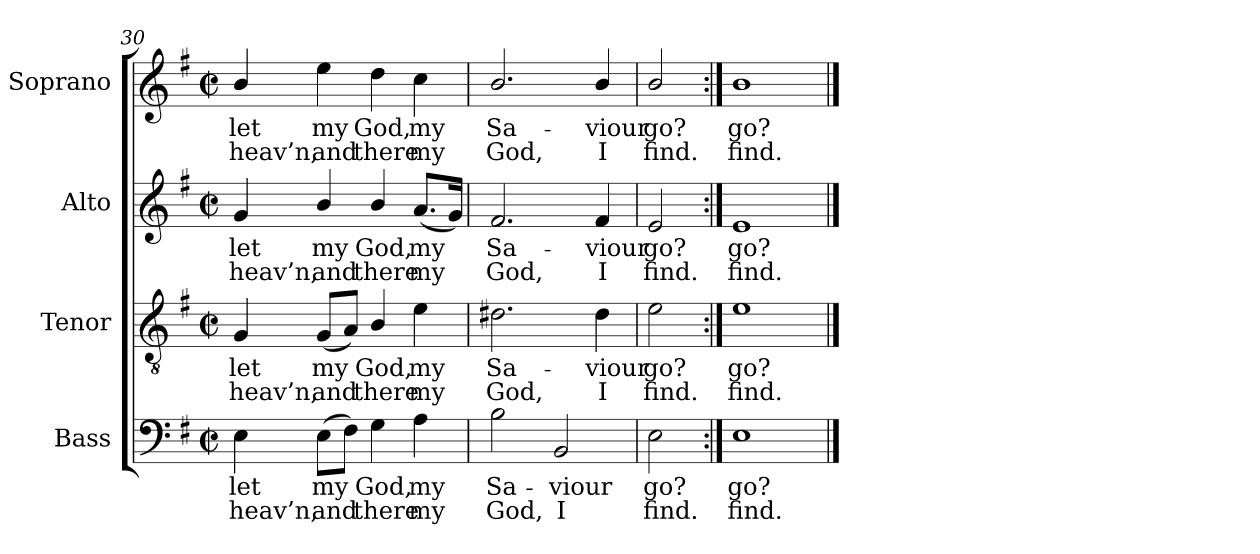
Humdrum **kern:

**kern	**text	**text	**kern	**text	**text	**kern	**text	**text	**kern	**text	**text
*part4	*part4	*part4	*part3	*part3	*part3	*part2	*part2	*part2	*part1	*part1	*part1
*staff4	*staff4	*staff4	*staff3	*staff3	*staff3	*staff2	*staff2	*staff2	*staff1	*staff1	*staff1
*I"Bass	*	*	*I"Tenor	*	*	*I"Alto	*	*	*I"Soprano	*	*
*I'B.	*	*	*I'T.	*	*	*I'A.	*	*	*I'S.	*	*
*clefF4	*	*	*clefGv2	*	*	*clefG2	*	*	*clefG2	*	*
*	*	*	*ITrd7c12	*	*	*	*	*	*	*	*
*k[f#]	*	*	*k[f#]	*	*	*k[f#]	*	*	*k[f#]	*	*
*e:	*	*	*e:	*	*	*e:	*	*	*e:	*	*
*M2/2	*	*	*M2/2	*	*	*M2/2	*	*	*M2/2	*	*
*met(c|)	*	*	*met(c|)	*	*	*met(c|)	*	*	*met(c|)	*	*
=30	=30	=30	=30	=30	=30	=30	=30	=30	=30	=30	=30
!	!LO:LY:b:color=#000000	!LO:LY:b:color=#000000	!	!	!	!	!	!	!	!	!
!	!	!	!	!LO:LY:b:color=#000000	!LO:LY:b:color=#000000	!	!	!	!	!	!
!	!	!	!	!	!	!	!LO:LY:b:color=#000000	!LO:LY:b:color=#000000	!	!	!
!	!	!	!	!	!	!	!	!	!	!LO:LY:b:color=#000000	!LO:LY:b:color=#000000
4Ei\	let	heav’n,	4GGi/	let	heav’n,	4gi/	let	heav’n,	4bi/	let	heav’n,
!	!LO:LY:b:color=#000000	!LO:LY:b:color=#000000	!	!	!	!	!	!	!	!	!
!	!	!	!	!LO:LY:b:color=#000000	!LO:LY:b:color=#000000	!	!	!	!	!	!
!	!	!	!	!	!	!	!LO:LY:b:color=#000000	!LO:LY:b:color=#000000	!	!	!
!	!	!	!	!	!	!	!	!	!	!LO:LY:b:color=#000000	!LO:LY:b:color=#000000
(8Ei\L	my	and	(8GGi/L	my	and	4bi/	my	and	4eei\	my	and
8F#i\J)	.	.	8AAi/J)	.	.	.	.	.	.	.	.
!	!LO:LY:b:color=#000000	!LO:LY:b:color=#000000	!	!	!	!	!	!	!	!	!
!	!	!	!	!LO:LY:b:color=#000000	!LO:LY:b:color=#000000	!	!	!	!	!	!
!	!	!	!	!	!	!	!LO:LY:b:color=#000000	!LO:LY:b:color=#000000	!	!	!
!	!	!	!	!	!	!	!	!	!	!LO:LY:b:color=#000000	!LO:LY:b:color=#000000
4Gi\	God,	there	4BBi/	God,	there	4bi/	God,	there	4ddi\	God,	there
!	!LO:LY:b:color=#000000	!LO:LY:b:color=#000000	!	!	!	!	!	!	!	!	!
!	!	!	!	!LO:LY:b:color=#000000	!LO:LY:b:color=#000000	!	!	!	!	!	!
!	!	!	!	!	!	!	!LO:LY:b:color=#000000	!LO:LY:b:color=#000000	!	!	!
!	!	!	!	!	!	!	!	!	!	!LO:LY:b:color=#000000	!LO:LY:b:color=#000000
4Ai\	my	my	4Ei\	my	my	(8.ai/L	my	my	4cci\	my	my
.	.	.	.	.	.	16gi/Jk)	.	.	.	.	.
=31	=31	=31	=31	=31	=31	=31	=31	=31	=31	=31	=31
!	!LO:LY:b:color=#000000	!LO:LY:b:color=#000000	!	!	!	!	!	!	!	!	!
!	!	!	!	!LO:LY:b:color=#000000	!LO:LY:b:color=#000000	!	!	!	!	!	!
!	!	!	!	!	!	!	!LO:LY:b:color=#000000	!LO:LY:b:color=#000000	!	!	!
!	!	!	!	!	!	!	!	!	!	!LO:LY:b:color=#000000	!LO:LY:b:color=#000000
2Bi\	Sa-	God,	2.D#Xi\	Sa-	God,	2.f#i/	Sa-	God,	2.bi/	Sa-	God,
!	!LO:LY:b:color=#000000	!LO:LY:b:color=#000000	!	!	!	!	!	!	!	!	!
2BBi/	-viour	I	.	.	.	.	.	.	.	.	.
!	!	!	!	!LO:LY:b:color=#000000	!LO:LY:b:color=#000000	!	!	!	!	!	!
!	!	!	!	!	!	!	!LO:LY:b:color=#000000	!LO:LY:b:color=#000000	!	!	!
!	!	!	!	!	!	!	!	!	!	!LO:LY:b:color=#000000	!LO:LY:b:color=#000000
.	.	.	4D#i\	-viour	I	4f#i/	-viour	I	4bi/	-viour	I
=32	=32	=32	=32	=32	=32	=32	=32	=32	=32	=32	=32
!	!LO:LY:b:color=#000000	!LO:LY:b:color=#000000	!	!	!	!	!	!	!	!	!
!	!	!	!	!LO:LY:b:color=#000000	!LO:LY:b:color=#000000	!	!	!	!	!	!
!	!	!	!	!	!	!	!LO:LY:b:color=#000000	!LO:LY:b:color=#000000	!	!	!
!	!	!	!	!	!	!	!	!	!	!LO:LY:b:color=#000000	!LO:LY:b:color=#000000
2Ei\	go?	find.	2Ei\	go?	find.	2ei/	go?	find.	2bi/	go?	find.
=33:|!	=33:|!	=33:|!	=33:|!	=33:|!	=33:|!	=33:|!	=33:|!	=33:|!	=33:|!	=33:|!	=33:|!
!	!LO:LY:b:color=#000000	!LO:LY:b:color=#000000	!	!	!	!	!	!	!	!	!
!	!	!	!	!LO:LY:b:color=#000000	!LO:LY:b:color=#000000	!	!	!	!	!	!
!	!	!	!	!	!	!	!LO:LY:b:color=#000000	!LO:LY:b:color=#000000	!	!	!
!	!	!	!	!	!	!	!	!	!	!LO:LY:b:color=#000000	!LO:LY:b:color=#000000
1Ei	go?	find.	1Ei	go?	find.	1ei	go?	find.	1bi	go?	find.
==	==	==	==	==	==	==	==	==	==	==	==
*-	*-	*-	*-	*-	*-	*-	*-	*-	*-	*-	*-
